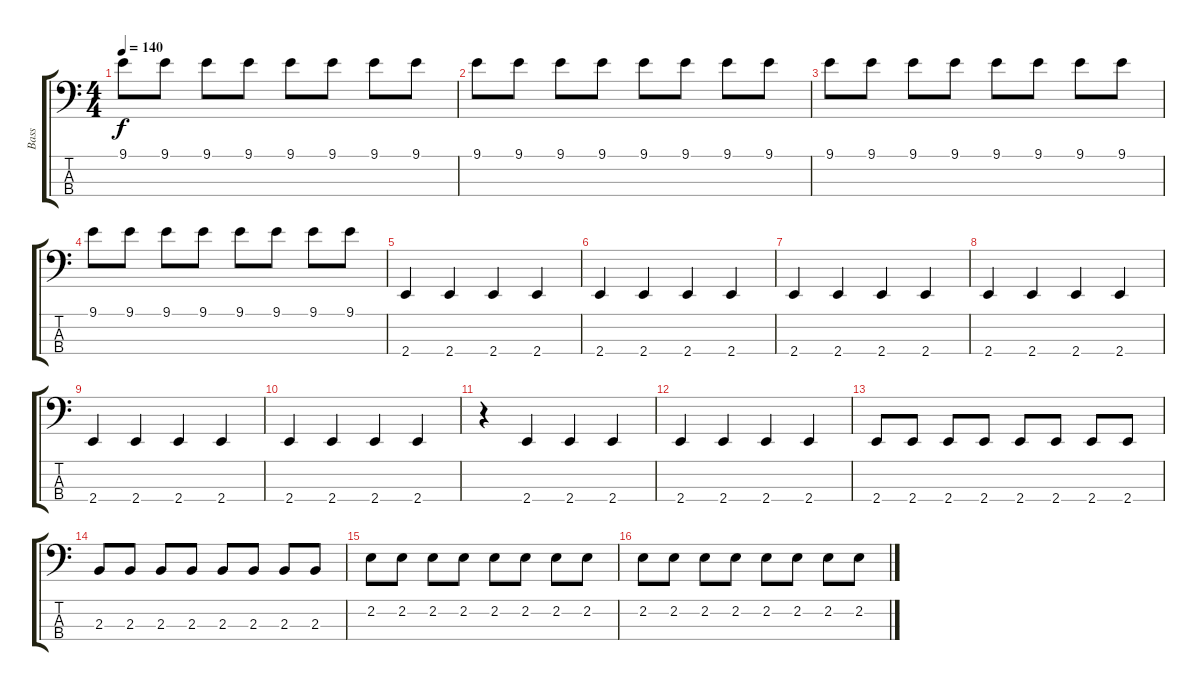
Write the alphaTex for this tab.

\track ("Bass" "Bass") {instrument electricbasspick}
\staff {score tabs}
\tuning (G2 D2 A1 D1) {hide}
\ts (4 4)
\tempo 140
\clef f4
\ks c
9.1.8{dy f} 9.1.8 9.1.8 9.1.8 9.1.8 9.1.8 9.1.8 9.1.8 |
9.1.8 9.1.8 9.1.8 9.1.8 9.1.8 9.1.8 9.1.8 9.1.8 |
9.1.8 9.1.8 9.1.8 9.1.8 9.1.8 9.1.8 9.1.8 9.1.8 |
9.1.8 9.1.8 9.1.8 9.1.8 9.1.8 9.1.8 9.1.8 9.1.8 |
2.4.4 2.4.4 2.4.4 2.4.4 |
2.4.4 2.4.4 2.4.4 2.4.4 |
2.4.4 2.4.4 2.4.4 2.4.4 |
2.4.4 2.4.4 2.4.4 2.4.4 |
2.4.4 2.4.4 2.4.4 2.4.4 |
2.4.4 2.4.4 2.4.4 2.4.4 |
r.4 2.4.4 2.4.4 2.4.4 |
2.4.4 2.4.4 2.4.4 2.4.4 |
2.4.8 2.4.8 2.4.8 2.4.8 2.4.8 2.4.8 2.4.8 2.4.8 |
2.3.8 2.3.8 2.3.8 2.3.8 2.3.8 2.3.8 2.3.8 2.3.8 |
2.2.8 2.2.8 2.2.8 2.2.8 2.2.8 2.2.8 2.2.8 2.2.8 |
2.2.8 2.2.8 2.2.8 2.2.8 2.2.8 2.2.8 2.2.8 2.2.8
